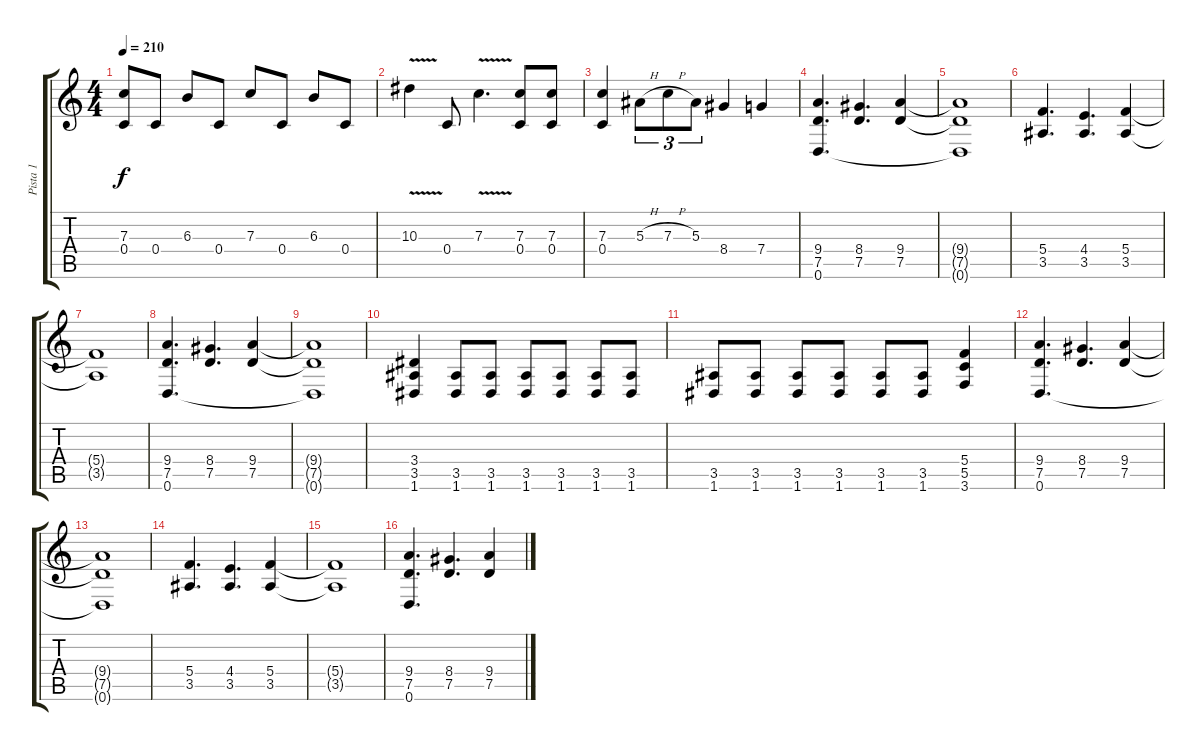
\track ("Pista 1" "Pista 1") {instrument distortionguitar}
\staff {score tabs}
\tuning (D4 A3 F3 C3 G2 D2) {hide}
\ts (4 4)
\tempo 210
\clef g2
\ks c
(7.3 0.4).8{dy f} 0.4.8 6.3.8 0.4.8 7.3.8 0.4.8 6.3.8 0.4.8 |
10.3{v}.4 0.4.8 7.3{v}.4{d} (7.3 0.4).8 (7.3 0.4).8 |
(7.3 0.4).4 5.3{h}.8{tu (3 2)} 7.3{h}.8{tu (3 2)} 5.3.8{tu (3 2)} 8.4.4 7.4.4 |
(9.4 7.5 0.6).4{d} (8.4 7.5).4{d} (9.4 7.5).4 |
(9.4{t} 7.5{t} 0.6{t}).1 |
(5.4 3.5).4{d} (4.4 3.5).4{d} (5.4 3.5).4 |
(5.4{t} 3.5{t}).1 |
(9.4 7.5 0.6).4{d} (8.4 7.5).4{d} (9.4 7.5).4 |
(9.4{t} 7.5{t} 0.6{t}).1 |
(3.4 3.5 1.6).4 (3.5 1.6).8 (3.5 1.6).8 (3.5 1.6).8 (3.5 1.6).8 (3.5 1.6).8 (3.5 1.6).8 |
(3.5 1.6).8 (3.5 1.6).8 (3.5 1.6).8 (3.5 1.6).8 (3.5 1.6).8 (3.5 1.6).8 (5.4 5.5 3.6).4 |
(9.4 7.5 0.6).4{d} (8.4 7.5).4{d} (9.4 7.5).4 |
(9.4{t} 7.5{t} 0.6{t}).1 |
(5.4 3.5).4{d} (4.4 3.5).4{d} (5.4 3.5).4 |
(5.4{t} 3.5{t}).1 |
(9.4 7.5 0.6).4{d} (8.4 7.5).4{d} (9.4 7.5).4
